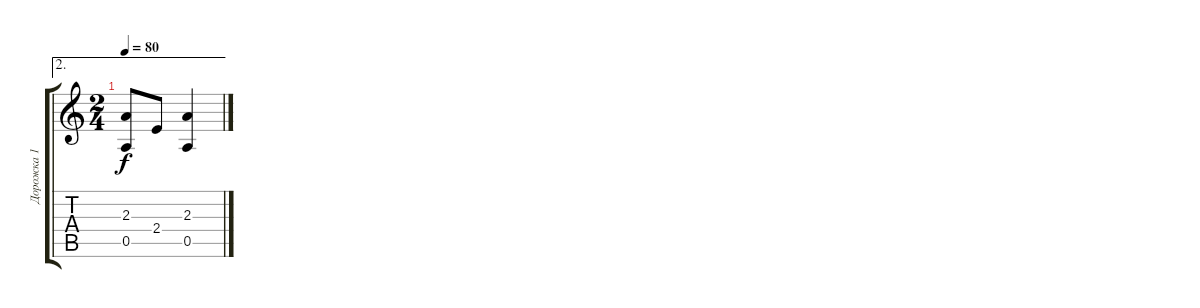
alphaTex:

\track ("Дорожка 1" "Дорожка 1") {instrument electricguitarclean}
\staff {score tabs}
\tuning (E4 B3 G3 D3 A2 E2) {hide}
\ae 2
\ts (2 4)
\tempo 80
\clef g2
\ks c
(2.3 0.5).8{dy f} 2.4.8 (2.3 0.5).4
